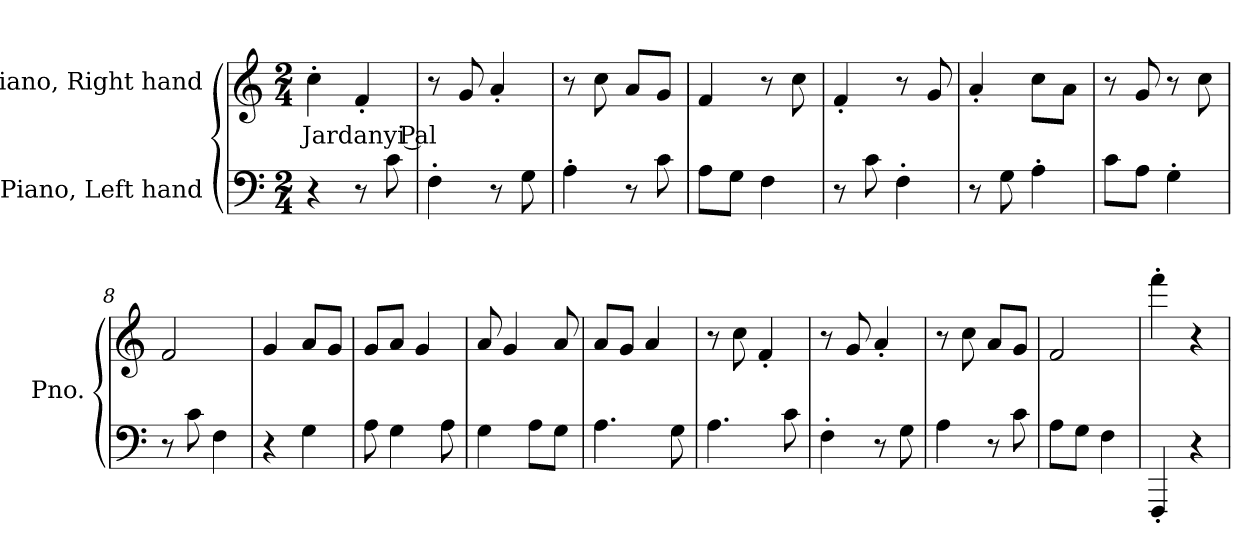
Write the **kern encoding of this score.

**kern	**kern	**text
*part2	*part1	*part1
*staff2	*staff1	*staff1
*I"Piano, Left hand	*I"Piano, Right hand	*
*I'Pno.	*I'Pno.	*
*clefF4	*clefG2	*
*k[]	*k[]	*
*M2/4	*M2/4	*
*MM120	*MM120	*
=1	=1	=1
!	!	!LO:LY:b
4r	4cc'\	Jardanyi Pal
8r	4f'/	.
8c\	.	.
=2	=2	=2
4F'\	8r	.
.	8g/	.
8r	4a'/	.
8G\	.	.
=3	=3	=3
4A'\	8r	.
.	8cc\	.
8r	8a/L	.
8c\	8g/J	.
=4	=4	=4
8A\L	4f/	.
8G\J	.	.
4F\	8r	.
.	8cc\	.
=5	=5	=5
8r	4f'/	.
8c\	.	.
4F'\	8r	.
.	8g/	.
=6	=6	=6
8r	4a'/	.
8G\	.	.
4A'\	8cc\L	.
.	8a\J	.
!!LO:LB:g=z
=7	=7	=7
8c\L	8r	.
8A\J	8g/	.
4G'\	8r	.
.	8cc\	.
=8	=8	=8
8r	2f/	.
8c\	.	.
4F\	.	.
=9	=9	=9
4r	4g/	.
4G\	8a/L	.
.	8g/J	.
=10	=10	=10
8A\	8g/L	.
4G\	8a/J	.
.	4g/	.
8A\	.	.
=11	=11	=11
4G\	8a/	.
.	4g/	.
8A\L	.	.
8G\J	8a/	.
=12	=12	=12
4.A\	8a/L	.
.	8g/J	.
.	4a/	.
8G\	.	.
=13	=13	=13
4.A\	8r	.
.	8cc\	.
.	4f'/	.
8c\	.	.
=14	=14	=14
4F'\	8r	.
.	8g/	.
8r	4a'/	.
8G\	.	.
=15	=15	=15
4A\	8r	.
.	8cc\	.
8r	8a/L	.
8c\	8g/J	.
!!LO:LB:g=z
=16	=16	=16
8A\L	2f/	.
8G\J	.	.
4F\	.	.
=17	=17	=17
4FFF'/	4fff'\	.
4r	4r	.
=	=	=
*-	*-	*-
